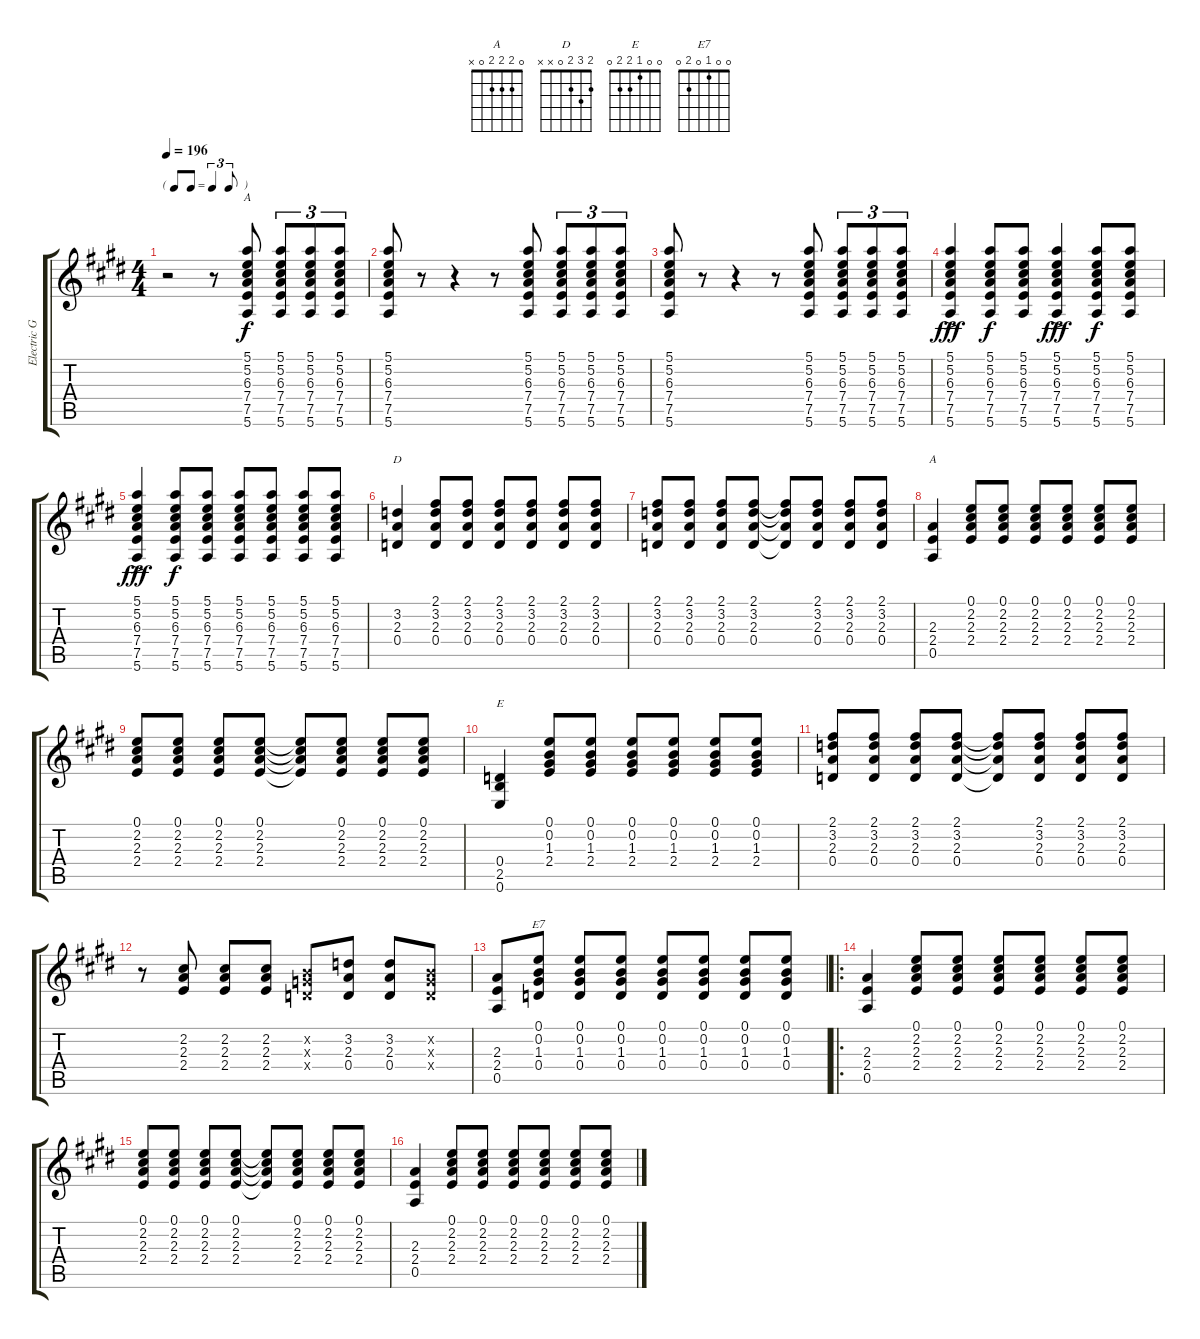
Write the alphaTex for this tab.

\track ("Electric Guitar" "Electric G") {instrument electricguitarjazz}
\staff {score tabs}
\tuning (E4 B3 G3 D3 A2 E2) {hide}
\chord ("A" 5 5 6 7 7 5) {firstfret 5 barre 5}
\chord ("D" 2 3 2 0 x x)
\chord ("A" 0 2 2 2 0 x)
\chord ("E" 0 0 1 2 2 0)
\chord ("E7" 0 0 1 0 2 0)
\ts (4 4)
\tf triplet8th
\tempo 196
\clef g2
\ks e
r.2{dy f instrument electricguitarjazz} r.8 (5.1 5.2 6.3 7.4 7.5 5.6).8{ch "A"} (5.1 5.2 6.3 7.4 7.5 5.6).8{tu (3 2)} (5.1 5.2 6.3 7.4 7.5 5.6).8{tu (3 2)} (5.1 5.2 6.3 7.4 7.5 5.6).8{tu (3 2)} |
(5.1 5.2 6.3 7.4 7.5 5.6).8 r.8 r.4 r.8 (5.1 5.2 6.3 7.4 7.5 5.6).8 (5.1 5.2 6.3 7.4 7.5 5.6).8{tu (3 2)} (5.1 5.2 6.3 7.4 7.5 5.6).8{tu (3 2)} (5.1 5.2 6.3 7.4 7.5 5.6).8{tu (3 2)} |
(5.1 5.2 6.3 7.4 7.5 5.6).8 r.8 r.4 r.8 (5.1 5.2 6.3 7.4 7.5 5.6).8 (5.1 5.2 6.3 7.4 7.5 5.6).8{tu (3 2)} (5.1 5.2 6.3 7.4 7.5 5.6).8{tu (3 2)} (5.1 5.2 6.3 7.4 7.5 5.6).8{tu (3 2)} |
(5.1{ac} 5.2{ac} 6.3{ac} 7.4{ac} 7.5{ac} 5.6).4{dy fff} (5.1 5.2 6.3 7.4 7.5 5.6).8{dy f} (5.1 5.2 6.3 7.4 7.5 5.6).8 (5.1{ac} 5.2{ac} 6.3{ac} 7.4{ac} 7.5{ac} 5.6).4{dy fff} (5.1 5.2 6.3 7.4 7.5 5.6).8{dy f} (5.1 5.2 6.3 7.4 7.5 5.6).8 |
(5.1{ac} 5.2{ac} 6.3{ac} 7.4{ac} 7.5{ac} 5.6).4{dy fff} (5.1 5.2 6.3 7.4 7.5 5.6).8{dy f} (5.1 5.2 6.3 7.4 7.5 5.6).8 (5.1 5.2 6.3 7.4 7.5 5.6).8 (5.1 5.2 6.3 7.4 7.5 5.6).8 (5.1 5.2 6.3 7.4 7.5 5.6).8 (5.1 5.2 6.3 7.4 7.5 5.6).8 |
(3.2 2.3 0.4).4{ch "D"} (2.1 3.2 2.3 0.4).8 (2.1 3.2 2.3 0.4).8 (2.1 3.2 2.3 0.4).8 (2.1 3.2 2.3 0.4).8 (2.1 3.2 2.3 0.4).8 (2.1 3.2 2.3 0.4).8 |
(2.1 3.2 2.3 0.4).8 (2.1 3.2 2.3 0.4).8 (2.1 3.2 2.3 0.4).8 (2.1 3.2 2.3 0.4).8 (2.1{t} 3.2{t} 2.3{t} 0.4{t}).8 (2.1 3.2 2.3 0.4).8 (2.1 3.2 2.3 0.4).8 (2.1 3.2 2.3 0.4).8 |
(2.3 2.4 0.5).4{ch "A"} (0.1 2.2 2.3 2.4).8 (0.1 2.2 2.3 2.4).8 (0.1 2.2 2.3 2.4).8 (0.1 2.2 2.3 2.4).8 (0.1 2.2 2.3 2.4).8 (0.1 2.2 2.3 2.4).8 |
(0.1 2.2 2.3 2.4).8 (0.1 2.2 2.3 2.4).8 (0.1 2.2 2.3 2.4).8 (0.1 2.2 2.3 2.4).8 (0.1{t} 2.2{t} 2.3{t} 2.4{t}).8 (0.1 2.2 2.3 2.4).8 (0.1 2.2 2.3 2.4).8 (0.1 2.2 2.3 2.4).8 |
(0.4 2.5 0.6).4{ch "E"} (0.1 0.2 1.3 2.4).8 (0.1 0.2 1.3 2.4).8 (0.1 0.2 1.3 2.4).8 (0.1 0.2 1.3 2.4).8 (0.1 0.2 1.3 2.4).8 (0.1 0.2 1.3 2.4).8 |
(2.1 3.2 2.3 0.4).8 (2.1 3.2 2.3 0.4).8 (2.1 3.2 2.3 0.4).8 (2.1 3.2 2.3 0.4).8 (2.1{t} 3.2{t} 2.3{t} 0.4{t}).8 (2.1 3.2 2.3 0.4).8 (2.1 3.2 2.3 0.4).8 (2.1 3.2 2.3 0.4).8 |
r.8 (2.2 2.3 2.4).8 (2.2 2.3 2.4).8 (2.2 2.3 2.4).8 (0.2{x} 0.3{x} 0.4{x}).8 (3.2 2.3 0.4).8 (3.2 2.3 0.4).8 (0.2{x} 0.3{x} 0.4{x}).8 |
(2.3 2.4 0.5).8 (0.1 0.2 1.3 0.4).8{ch "E7"} (0.1 0.2 1.3 0.4).8 (0.1 0.2 1.3 0.4).8 (0.1 0.2 1.3 0.4).8 (0.1 0.2 1.3 0.4).8 (0.1 0.2 1.3 0.4).8 (0.1 0.2 1.3 0.4).8 |
\ro
(2.3 2.4 0.5).4 (0.1 2.2 2.3 2.4).8 (0.1 2.2 2.3 2.4).8 (0.1 2.2 2.3 2.4).8 (0.1 2.2 2.3 2.4).8 (0.1 2.2 2.3 2.4).8 (0.1 2.2 2.3 2.4).8 |
(0.1 2.2 2.3 2.4).8 (0.1 2.2 2.3 2.4).8 (0.1 2.2 2.3 2.4).8 (0.1 2.2 2.3 2.4).8 (0.1{t} 2.2{t} 2.3{t} 2.4{t}).8 (0.1 2.2 2.3 2.4).8 (0.1 2.2 2.3 2.4).8 (0.1 2.2 2.3 2.4).8 |
(2.3 2.4 0.5).4 (0.1 2.2 2.3 2.4).8 (0.1 2.2 2.3 2.4).8 (0.1 2.2 2.3 2.4).8 (0.1 2.2 2.3 2.4).8 (0.1 2.2 2.3 2.4).8 (0.1 2.2 2.3 2.4).8
